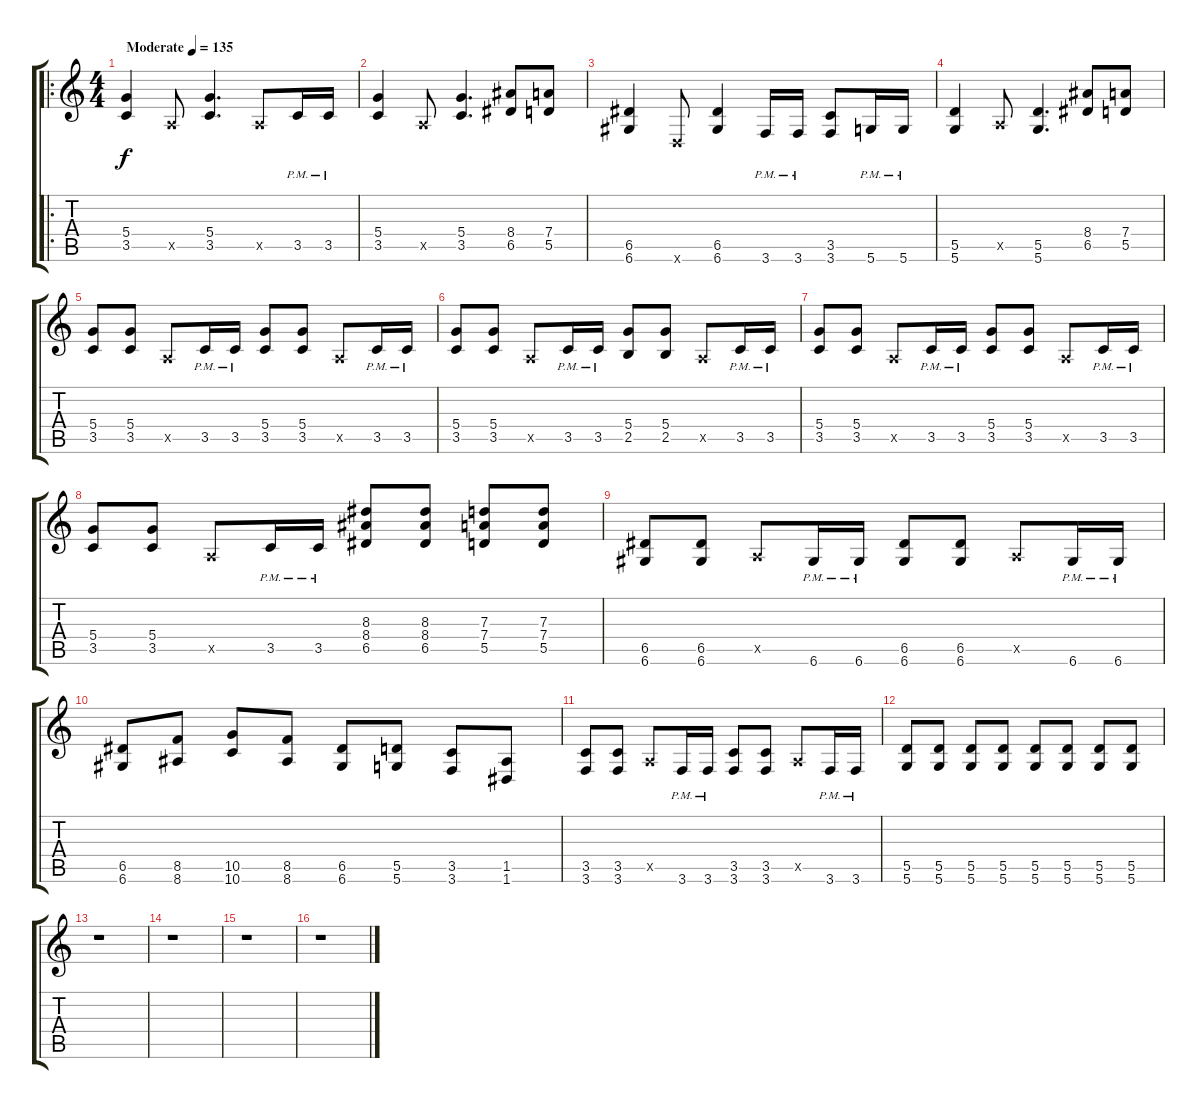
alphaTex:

\track "" {instrument distortionguitar}
\staff {score tabs}
\tuning (E4 B3 G3 D3 A2 D2) {hide}
\ro
\ts (4 4)
\tempo (135 "Moderate")
\clef g2
\ks c
(5.4 3.5).4{dy f instrument distortionguitar} 0.5{x}.8 (5.4 3.5).4{d} 0.5{x}.8 3.5{pm}.16 3.5{pm}.16 |
(5.4 3.5).4 0.5{x}.8 (5.4 3.5).4{d} (8.4 6.5).8 (7.4 5.5).8 |
(6.5 6.6).4 0.6{x}.8 (6.5 6.6).4 3.6{pm}.16 3.6{pm}.16 (3.5 3.6).8 5.6{pm}.16 5.6{pm}.16 |
(5.5 5.6).4 0.5{x}.8 (5.5 5.6).4{d} (8.4 6.5).8 (7.4 5.5).8 |
(5.4 3.5).8 (5.4 3.5).8 0.5{x}.8 3.5{pm}.16 3.5{pm}.16 (5.4 3.5).8 (5.4 3.5).8 0.5{x}.8 3.5{pm}.16 3.5{pm}.16 |
(5.4 3.5).8 (5.4 3.5).8 0.5{x}.8 3.5{pm}.16 3.5{pm}.16 (5.4 2.5).8 (5.4 2.5).8 0.5{x}.8 3.5{pm}.16 3.5{pm}.16 |
(5.4 3.5).8 (5.4 3.5).8 0.5{x}.8 3.5{pm}.16 3.5{pm}.16 (5.4 3.5).8 (5.4 3.5).8 0.5{x}.8 3.5{pm}.16 3.5{pm}.16 |
(5.4 3.5).8 (5.4 3.5).8 0.5{x}.8 3.5{pm}.16 3.5{pm}.16 (8.3 8.4 6.5).8 (8.3 8.4 6.5).8 (7.3 7.4 5.5).8 (7.3 7.4 5.5).8 |
(6.5 6.6).8 (6.5 6.6).8 0.5{x}.8 6.6{pm}.16 6.6{pm}.16 (6.5 6.6).8 (6.5 6.6).8 0.5{x}.8 6.6{pm}.16 6.6{pm}.16 |
(6.5 6.6).8 (8.5 8.6).8 (10.5 10.6).8 (8.5 8.6).8 (6.5 6.6).8 (5.5 5.6).8 (3.5 3.6).8 (1.5 1.6).8 |
(3.5 3.6).8 (3.5 3.6).8 0.5{x}.8 3.6{pm}.16 3.6{pm}.16 (3.5 3.6).8 (3.5 3.6).8 0.5{x}.8 3.6{pm}.16 3.6{pm}.16 |
(5.5 5.6).8 (5.5 5.6).8 (5.5 5.6).8 (5.5 5.6).8 (5.5 5.6).8 (5.5 5.6).8 (5.5 5.6).8 (5.5 5.6).8 |
r.1 |
r.1 |
r.1 |
r.1
